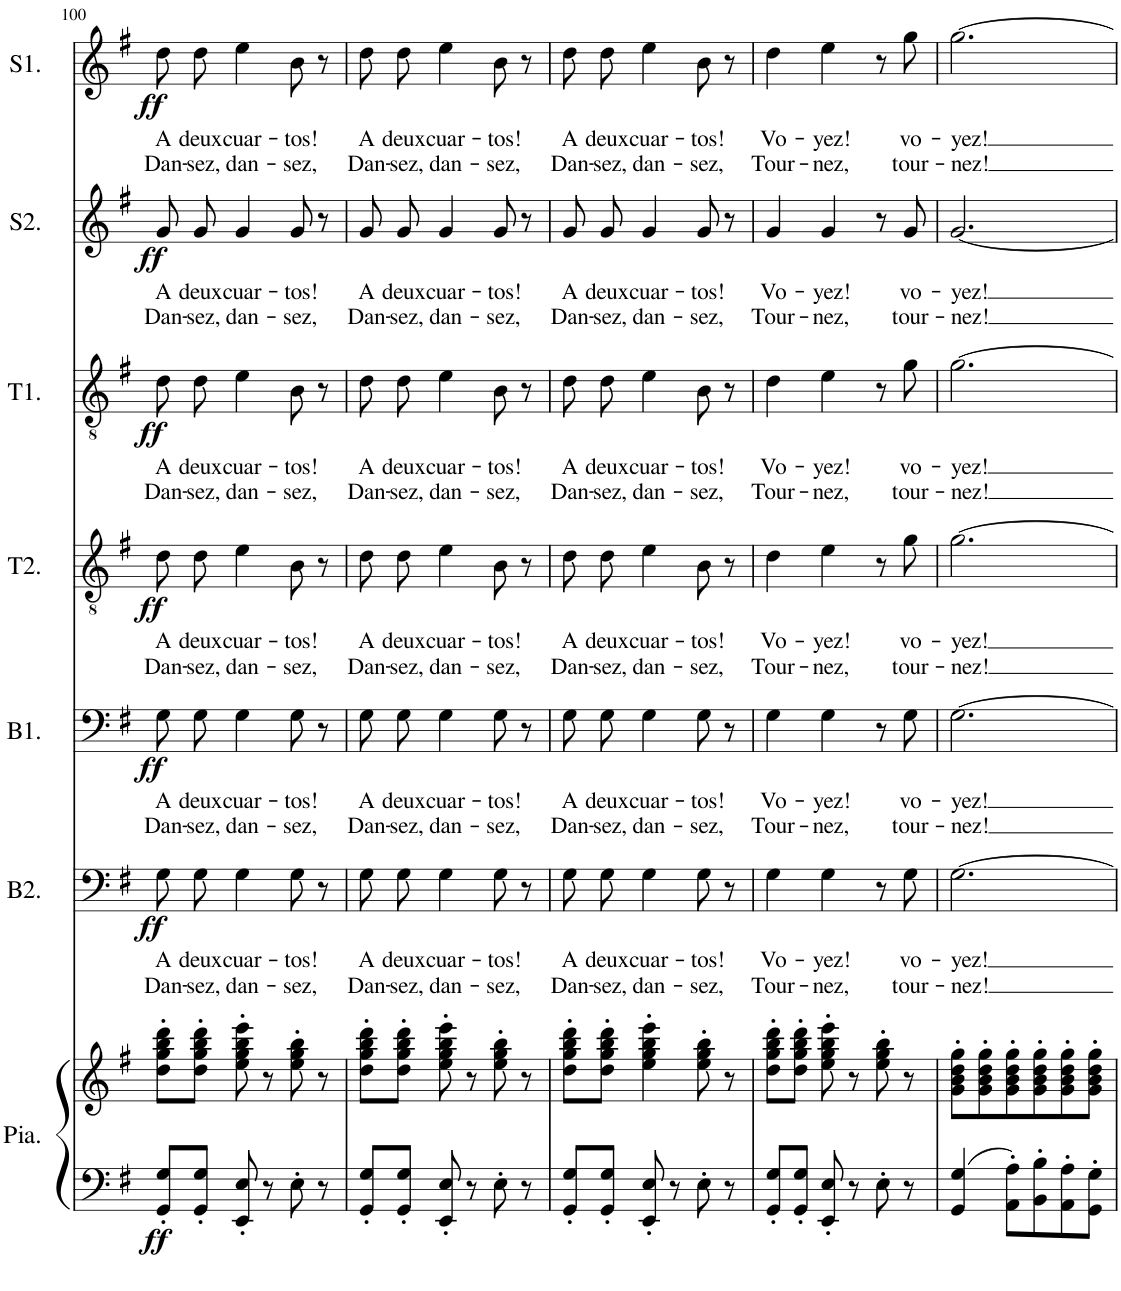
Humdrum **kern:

**kern	**kern	**dynam	**kern	**text	**text	**dynam	**kern	**text	**text	**dynam	**kern	**text	**text	**dynam	**kern	**text	**text	**dynam	**kern	**text	**text	**dynam	**kern	**text	**text	**dynam
*part7	*part7	*part7	*part6	*part6	*part6	*part6	*part5	*part5	*part5	*part5	*part4	*part4	*part4	*part4	*part3	*part3	*part3	*part3	*part2	*part2	*part2	*part2	*part1	*part1	*part1	*part1
*staff8	*staff7	*staff7/8	*staff6	*staff6	*staff6	*staff6	*staff5	*staff5	*staff5	*staff5	*staff4	*staff4	*staff4	*staff4	*staff3	*staff3	*staff3	*staff3	*staff2	*staff2	*staff2	*staff2	*staff1	*staff1	*staff1	*staff1
*I"Piano	*	*	*I"Basse 2	*	*	*	*I"Basse 1	*	*	*	*I"Ténor 2	*	*	*	*I"Ténor1	*	*	*	*I"Soprano 2	*	*	*	*I"Soprano 1	*	*	*
*I'Pia.	*	*	*I'B2.	*	*	*	*I'B1.	*	*	*	*I'T2.	*	*	*	*I'T1.	*	*	*	*I'S2.	*	*	*	*I'S1.	*	*	*
!!LO:PB:g=z
*clefF4	*clefG2	*	*clefF4	*	*	*	*clefF4	*	*	*	*clefGv2	*	*	*	*clefGv2	*	*	*	*clefG2	*	*	*	*clefG2	*	*	*
*k[f#]	*k[f#]	*	*k[f#]	*	*	*	*k[f#]	*	*	*	*k[f#]	*	*	*	*k[f#]	*	*	*	*k[f#]	*	*	*	*k[f#]	*	*	*
*M3/4	*M3/4	*	*M3/4	*	*	*	*M3/4	*	*	*	*M3/4	*	*	*	*M3/4	*	*	*	*M3/4	*	*	*	*M3/4	*	*	*
=100	=100	=100	=100	=100	=100	=100	=100	=100	=100	=100	=100	=100	=100	=100	=100	=100	=100	=100	=100	=100	=100	=100	=100	=100	=100	=100
!	!	!LO:DY:b=2	!	!LO:LY:b	!LO:LY:b	!LO:DY:b	!	!LO:LY:b	!LO:LY:b	!LO:DY:b	!	!LO:LY:b	!LO:LY:b	!LO:DY:b	!	!LO:LY:b	!LO:LY:b	!LO:DY:b	!	!LO:LY:b	!LO:LY:b	!LO:DY:b	!	!LO:LY:b	!LO:LY:b	!LO:DY:b
8GG/' 8G/'L	8dd\' 8gg\' 8bb\' 8ddd\'L	ff	8G\L	A	Dan-	ff	8G\L	A	Dan-	ff	8d\L	A	Dan-	ff	8d\L	A	Dan-	ff	8g/L	A	Dan-	ff	8dd\L	A	Dan-	ff
!	!	!	!	!LO:LY:b	!LO:LY:b	!	!	!LO:LY:b	!LO:LY:b	!	!	!LO:LY:b	!LO:LY:b	!	!	!LO:LY:b	!LO:LY:b	!	!	!LO:LY:b	!LO:LY:b	!	!	!LO:LY:b	!LO:LY:b	!
8GG/' 8G/'J	8dd\' 8gg\' 8bb\' 8ddd\'J	.	8G\J	deux	-sez,	.	8G\J	deux	-sez,	.	8d\J	deux	-sez,	.	8d\J	deux	-sez,	.	8g/J	deux	-sez,	.	8dd\J	deux	-sez,	.
!	!	!	!	!LO:LY:b	!LO:LY:b	!	!	!LO:LY:b	!LO:LY:b	!	!	!LO:LY:b	!LO:LY:b	!	!	!LO:LY:b	!LO:LY:b	!	!	!LO:LY:b	!LO:LY:b	!	!	!LO:LY:b	!LO:LY:b	!
8EE/' 8E/'	8ee\' 8gg\' 8bb\' 8eee\'	.	4G\	cuar-	dan-	.	4G\	cuar-	dan-	.	4e\	cuar-	dan-	.	4e\	cuar-	dan-	.	4g/	cuar-	dan-	.	4ee\	cuar-	dan-	.
8r	8r	.	.	.	.	.	.	.	.	.	.	.	.	.	.	.	.	.	.	.	.	.	.	.	.	.
!	!	!	!	!LO:LY:b	!LO:LY:b	!	!	!LO:LY:b	!LO:LY:b	!	!	!LO:LY:b	!LO:LY:b	!	!	!LO:LY:b	!LO:LY:b	!	!	!LO:LY:b	!LO:LY:b	!	!	!LO:LY:b	!LO:LY:b	!
8E'\	8ee\' 8gg\' 8bb\'	.	8G\	-tos!	-sez,	.	8G\	-tos!	-sez,	.	8B\	-tos!	-sez,	.	8B\	-tos!	-sez,	.	8g/	-tos!	-sez,	.	8b\	-tos!	-sez,	.
8r	8r	.	8r	.	.	.	8r	.	.	.	8r	.	.	.	8r	.	.	.	8r	.	.	.	8r	.	.	.
=101	=101	=101	=101	=101	=101	=101	=101	=101	=101	=101	=101	=101	=101	=101	=101	=101	=101	=101	=101	=101	=101	=101	=101	=101	=101	=101
!	!	!	!	!LO:LY:b	!LO:LY:b	!	!	!LO:LY:b	!LO:LY:b	!	!	!LO:LY:b	!LO:LY:b	!	!	!LO:LY:b	!LO:LY:b	!	!	!LO:LY:b	!LO:LY:b	!	!	!LO:LY:b	!LO:LY:b	!
8GG/' 8G/'L	8dd\' 8gg\' 8bb\' 8ddd\'L	.	8G\L	A	Dan-	.	8G\L	A	Dan-	.	8d\L	A	Dan-	.	8d\L	A	Dan-	.	8g/L	A	Dan-	.	8dd\L	A	Dan-	.
!	!	!	!	!LO:LY:b	!LO:LY:b	!	!	!LO:LY:b	!LO:LY:b	!	!	!LO:LY:b	!LO:LY:b	!	!	!LO:LY:b	!LO:LY:b	!	!	!LO:LY:b	!LO:LY:b	!	!	!LO:LY:b	!LO:LY:b	!
8GG/' 8G/'J	8dd\' 8gg\' 8bb\' 8ddd\'J	.	8G\J	deux	-sez,	.	8G\J	deux	-sez,	.	8d\J	deux	-sez,	.	8d\J	deux	-sez,	.	8g/J	deux	-sez,	.	8dd\J	deux	-sez,	.
!	!	!	!	!LO:LY:b	!LO:LY:b	!	!	!LO:LY:b	!LO:LY:b	!	!	!LO:LY:b	!LO:LY:b	!	!	!LO:LY:b	!LO:LY:b	!	!	!LO:LY:b	!LO:LY:b	!	!	!LO:LY:b	!LO:LY:b	!
8EE/' 8E/'	8ee\' 8gg\' 8bb\' 8eee\'	.	4G\	cuar-	dan-	.	4G\	cuar-	dan-	.	4e\	cuar-	dan-	.	4e\	cuar-	dan-	.	4g/	cuar-	dan-	.	4ee\	cuar-	dan-	.
8r	8r	.	.	.	.	.	.	.	.	.	.	.	.	.	.	.	.	.	.	.	.	.	.	.	.	.
!	!	!	!	!LO:LY:b	!LO:LY:b	!	!	!LO:LY:b	!LO:LY:b	!	!	!LO:LY:b	!LO:LY:b	!	!	!LO:LY:b	!LO:LY:b	!	!	!LO:LY:b	!LO:LY:b	!	!	!LO:LY:b	!LO:LY:b	!
8E'\	8ee\' 8gg\' 8bb\'	.	8G\	-tos!	-sez,	.	8G\	-tos!	-sez,	.	8B\	-tos!	-sez,	.	8B\	-tos!	-sez,	.	8g/	-tos!	-sez,	.	8b\	-tos!	-sez,	.
8r	8r	.	8r	.	.	.	8r	.	.	.	8r	.	.	.	8r	.	.	.	8r	.	.	.	8r	.	.	.
=102	=102	=102	=102	=102	=102	=102	=102	=102	=102	=102	=102	=102	=102	=102	=102	=102	=102	=102	=102	=102	=102	=102	=102	=102	=102	=102
!	!	!	!	!LO:LY:b	!LO:LY:b	!	!	!LO:LY:b	!LO:LY:b	!	!	!LO:LY:b	!LO:LY:b	!	!	!LO:LY:b	!LO:LY:b	!	!	!LO:LY:b	!LO:LY:b	!	!	!LO:LY:b	!LO:LY:b	!
8GG/' 8G/'L	8dd\' 8gg\' 8bb\' 8ddd\'L	.	8G\L	A	Dan-	.	8G\L	A	Dan-	.	8d\L	A	Dan-	.	8d\L	A	Dan-	.	8g/L	A	Dan-	.	8dd\L	A	Dan-	.
!	!	!	!	!LO:LY:b	!LO:LY:b	!	!	!LO:LY:b	!LO:LY:b	!	!	!LO:LY:b	!LO:LY:b	!	!	!LO:LY:b	!LO:LY:b	!	!	!LO:LY:b	!LO:LY:b	!	!	!LO:LY:b	!LO:LY:b	!
8GG/' 8G/'J	8dd\' 8gg\' 8bb\' 8ddd\'J	.	8G\J	deux	-sez,	.	8G\J	deux	-sez,	.	8d\J	deux	-sez,	.	8d\J	deux	-sez,	.	8g/J	deux	-sez,	.	8dd\J	deux	-sez,	.
!	!	!	!	!LO:LY:b	!LO:LY:b	!	!	!LO:LY:b	!LO:LY:b	!	!	!LO:LY:b	!LO:LY:b	!	!	!LO:LY:b	!LO:LY:b	!	!	!LO:LY:b	!LO:LY:b	!	!	!LO:LY:b	!LO:LY:b	!
8EE/' 8E/'	4ee\' 4gg\' 4bb\' 4eee\'	.	4G\	cuar-	dan-	.	4G\	cuar-	dan-	.	4e\	cuar-	dan-	.	4e\	cuar-	dan-	.	4g/	cuar-	dan-	.	4ee\	cuar-	dan-	.
8r	.	.	.	.	.	.	.	.	.	.	.	.	.	.	.	.	.	.	.	.	.	.	.	.	.	.
!	!	!	!	!LO:LY:b	!LO:LY:b	!	!	!LO:LY:b	!LO:LY:b	!	!	!LO:LY:b	!LO:LY:b	!	!	!LO:LY:b	!LO:LY:b	!	!	!LO:LY:b	!LO:LY:b	!	!	!LO:LY:b	!LO:LY:b	!
8E'\	8ee\' 8gg\' 8bb\'	.	8G\	-tos!	-sez,	.	8G\	-tos!	-sez,	.	8B\	-tos!	-sez,	.	8B\	-tos!	-sez,	.	8g/	-tos!	-sez,	.	8b\	-tos!	-sez,	.
8r	8r	.	8r	.	.	.	8r	.	.	.	8r	.	.	.	8r	.	.	.	8r	.	.	.	8r	.	.	.
=103	=103	=103	=103	=103	=103	=103	=103	=103	=103	=103	=103	=103	=103	=103	=103	=103	=103	=103	=103	=103	=103	=103	=103	=103	=103	=103
!	!	!	!	!LO:LY:b	!LO:LY:b	!	!	!LO:LY:b	!LO:LY:b	!	!	!LO:LY:b	!LO:LY:b	!	!	!LO:LY:b	!LO:LY:b	!	!	!LO:LY:b	!LO:LY:b	!	!	!LO:LY:b	!LO:LY:b	!
8GG/' 8G/'L	8dd\' 8gg\' 8bb\' 8ddd\'L	.	4G\	Vo-	Tour-	.	4G\	Vo-	Tour-	.	4d\	Vo-	Tour-	.	4d\	Vo-	Tour-	.	4g/	Vo-	Tour-	.	4dd\	Vo-	Tour-	.
8GG/' 8G/'J	8dd\' 8gg\' 8bb\' 8ddd\'J	.	.	.	.	.	.	.	.	.	.	.	.	.	.	.	.	.	.	.	.	.	.	.	.	.
!	!	!	!	!LO:LY:b	!LO:LY:b	!	!	!LO:LY:b	!LO:LY:b	!	!	!LO:LY:b	!LO:LY:b	!	!	!LO:LY:b	!LO:LY:b	!	!	!LO:LY:b	!LO:LY:b	!	!	!LO:LY:b	!LO:LY:b	!
8EE/' 8E/'	8ee\' 8gg\' 8bb\' 8eee\'	.	4G\	-yez!	-nez,	.	4G\	-yez!	-nez,	.	4e\	-yez!	-nez,	.	4e\	-yez!	-nez,	.	4g/	-yez!	-nez,	.	4ee\	-yez!	-nez,	.
8r	8r	.	.	.	.	.	.	.	.	.	.	.	.	.	.	.	.	.	.	.	.	.	.	.	.	.
8E'\	8ee\' 8gg\' 8bb\'	.	8r	.	.	.	8r	.	.	.	8r	.	.	.	8r	.	.	.	8r	.	.	.	8r	.	.	.
!	!	!	!	!LO:LY:b	!LO:LY:b	!	!	!LO:LY:b	!LO:LY:b	!	!	!LO:LY:b	!LO:LY:b	!	!	!LO:LY:b	!LO:LY:b	!	!	!LO:LY:b	!LO:LY:b	!	!	!LO:LY:b	!LO:LY:b	!
8r	8r	.	8G\	vo-	tour-	.	8G\	vo-	tour-	.	8g\	vo-	tour-	.	8g\	vo-	tour-	.	8g/	vo-	tour-	.	8gg\	vo-	tour-	.
=104	=104	=104	=104	=104	=104	=104	=104	=104	=104	=104	=104	=104	=104	=104	=104	=104	=104	=104	=104	=104	=104	=104	=104	=104	=104	=104
!	!	!	!	!LO:LY:b	!LO:LY:b	!	!	!LO:LY:b	!LO:LY:b	!	!	!LO:LY:b	!LO:LY:b	!	!	!LO:LY:b	!LO:LY:b	!	!	!LO:LY:b	!LO:LY:b	!	!	!LO:LY:b	!LO:LY:b	!
4GG/ 4G/	8g\' 8b\' 8dd\' 8gg\'L	.	[2.G\	-yez!	-nez!	.	[2.G\	-yez!	-nez!	.	[2.g\	-yez!	-nez!	.	[2.g\	-yez!	-nez!	.	[2.g/	-yez!	-nez!	.	[2.gg\	-yez!	-nez!	.
.	8g\' 8b\' 8dd\' 8gg\'	.	.	.	.	.	.	.	.	.	.	.	.	.	.	.	.	.	.	.	.	.	.	.	.	.
8AA\' 8A\'L	8g\' 8b\' 8dd\' 8gg\'	.	.	.	.	.	.	.	.	.	.	.	.	.	.	.	.	.	.	.	.	.	.	.	.	.
8BB\' 8B\'	8g\' 8b\' 8dd\' 8gg\'	.	.	.	.	.	.	.	.	.	.	.	.	.	.	.	.	.	.	.	.	.	.	.	.	.
8AA\' 8A\'	8g\' 8b\' 8dd\' 8gg\'	.	.	.	.	.	.	.	.	.	.	.	.	.	.	.	.	.	.	.	.	.	.	.	.	.
8GG\' 8G\'J	8g\' 8b\' 8dd\' 8gg\'J	.	.	.	.	.	.	.	.	.	.	.	.	.	.	.	.	.	.	.	.	.	.	.	.	.
=	=	=	=	=	=	=	=	=	=	=	=	=	=	=	=	=	=	=	=	=	=	=	=	=	=	=
*-	*-	*-	*-	*-	*-	*-	*-	*-	*-	*-	*-	*-	*-	*-	*-	*-	*-	*-	*-	*-	*-	*-	*-	*-	*-	*-
